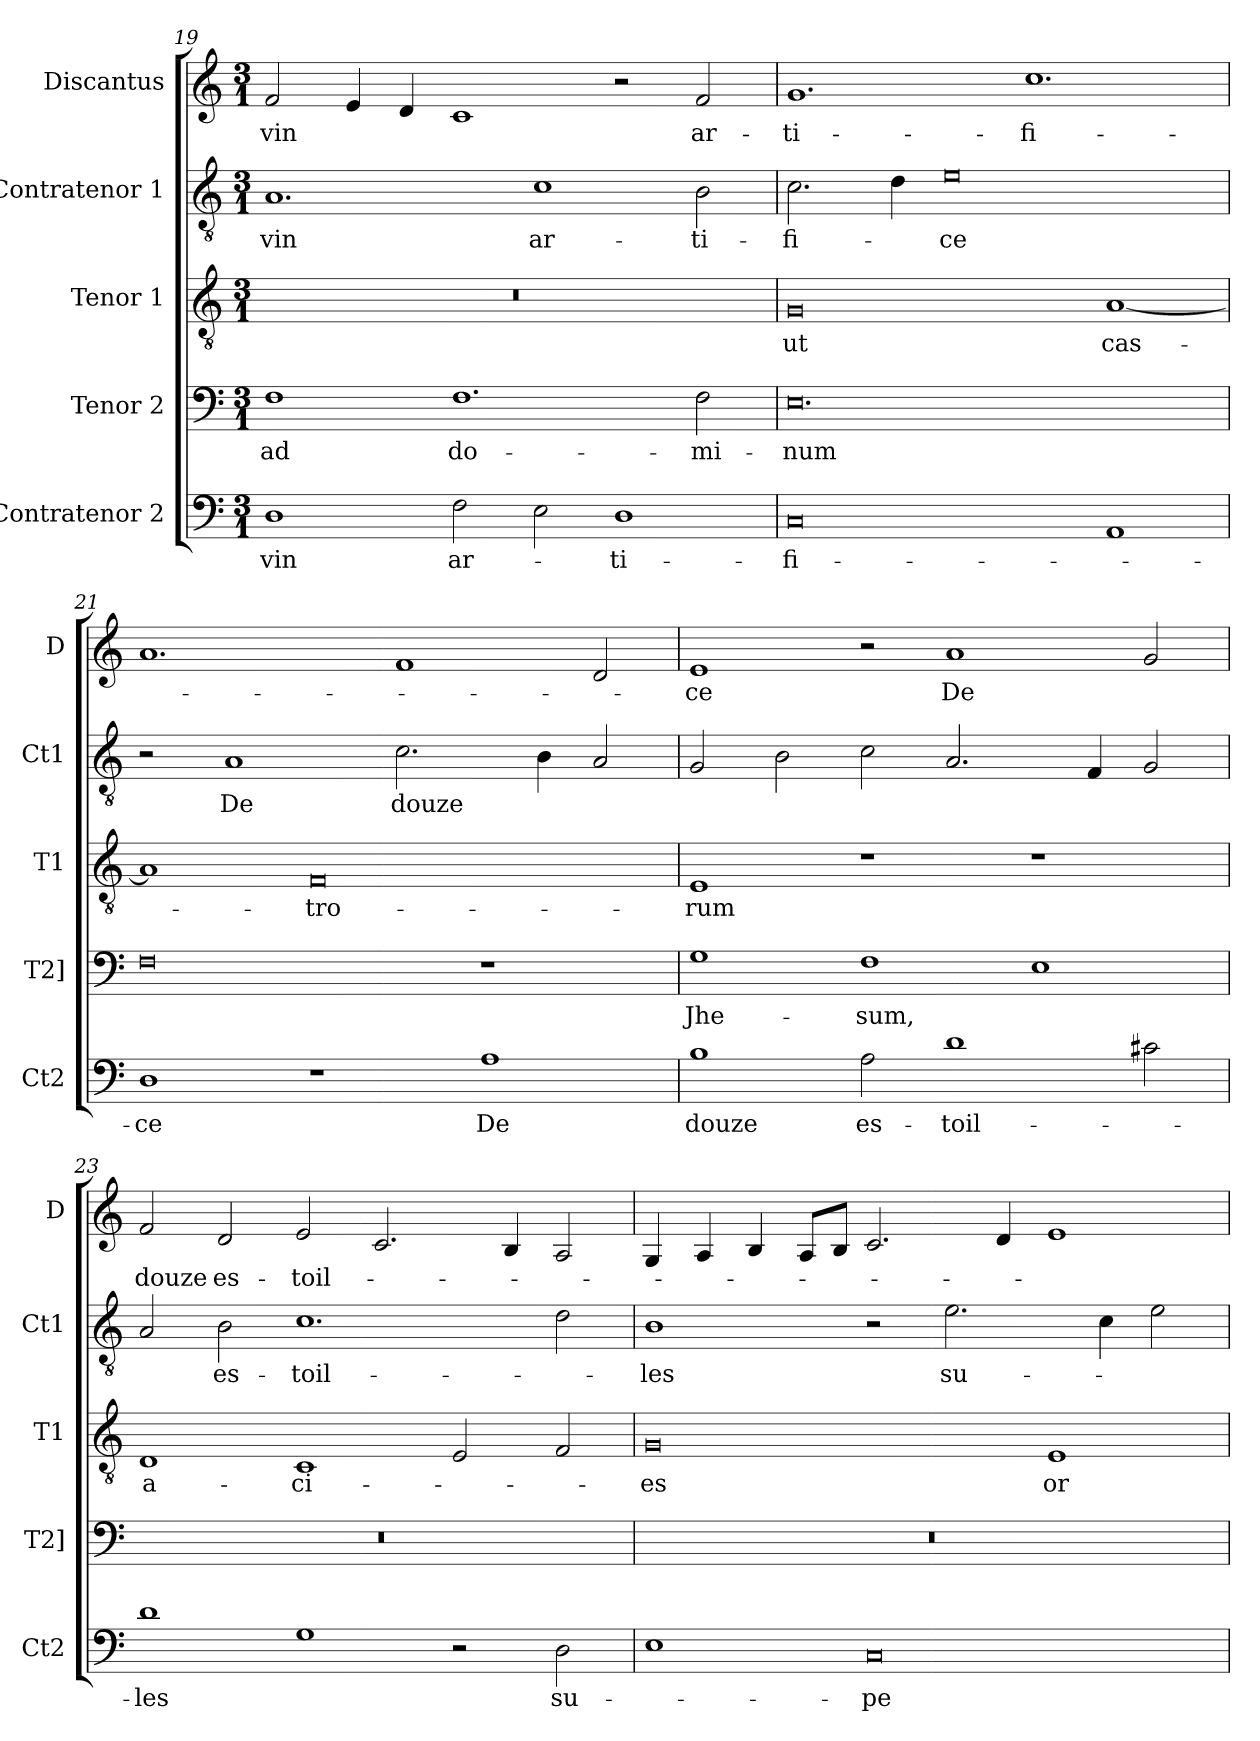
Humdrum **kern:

**kern	**text	**kern	**text	**kern	**text	**kern	**text	**kern	**text
*part5	*part5	*part4	*part4	*part3	*part3	*part2	*part2	*part1	*part1
*staff5	*staff5	*staff4	*staff4	*staff3	*staff3	*staff2	*staff2	*staff1	*staff1
*I"Contratenor 2	*	*I"Tenor 2	*	*I"Tenor 1	*	*I"Contratenor 1	*	*I"Discantus	*
*I'Ct2	*	*I'T2]	*	*I'T1	*	*I'Ct1	*	*I'D	*
*clefF4	*	*clefF4	*	*clefGv2	*	*clefGv2	*	*clefG2	*
*k[]	*	*k[]	*	*k[]	*	*k[]	*	*k[]	*
*M3/1	*	*M3/1	*	*M3/1	*	*M3/1	*	*M3/1	*
=19	=19	=19	=19	=19	=19	=19	=19	=19	=19
1D	-vin	1F	ad	0.r	.	1.A	-vin	2f	-vin
.	.	.	.	.	.	.	.	4e	.
.	.	.	.	.	.	.	.	4d	.
2F	ar-	1.F	do-	.	.	.	.	1c	.
2E	.	.	.	.	.	1c	ar-	.	.
1D	-ti-	.	.	.	.	.	.	2r	.
.	.	2F	-mi-	.	.	2B	-ti-	2f	ar-
=20	=20	=20	=20	=20	=20	=20	=20	=20	=20
0C	-fi-	0.E	-num	0G	ut	2.c	-fi-	1.g	-ti-
.	.	.	.	.	.	4d	.	.	.
.	.	.	.	.	.	0e	-ce	.	.
.	.	.	.	.	.	.	.	1.cc	-fi-
1AA	.	.	.	[1A	cas-	.	.	.	.
=21	=21	=21	=21	=21	=21	=21	=21	=21	=21
1D	-ce	0F	.	1A]	.	2r	.	1.a	.
.	.	.	.	.	.	1A	De	.	.
1r	.	.	.	0F	-tro-	.	.	.	.
.	.	.	.	.	.	2.c	douze	1f	.
1A	De	1r	.	.	.	.	.	.	.
.	.	.	.	.	.	4B	.	.	.
.	.	.	.	.	.	2A	.	2d	.
=22	=22	=22	=22	=22	=22	=22	=22	=22	=22
1B	douze	1G	Jhe-	1E	-rum	2G	.	1e	-ce
.	.	.	.	.	.	2B	.	.	.
2A	es-	1F	-sum,	1r	.	2c	.	2r	.
1d	-toil-	.	.	.	.	2.A	.	1a	De
.	.	1E	.	1r	.	.	.	.	.
.	.	.	.	.	.	4F	.	.	.
2c#X	.	.	.	.	.	2G	.	2g	.
=23	=23	=23	=23	=23	=23	=23	=23	=23	=23
1d	-les	0.r	.	1D	a-	2A	.	2f	douze
.	.	.	.	.	.	2B	es-	2d	es-
1G	.	.	.	1C	-ci-	1.c	-toil-	2e	-toil-
.	.	.	.	.	.	.	.	2.c	.
2r	.	.	.	2E	.	.	.	.	.
.	.	.	.	.	.	.	.	4B	.
2D	su-	.	.	2F	.	2d	.	2A	.
=24	=24	=24	=24	=24	=24	=24	=24	=24	=24
1E	.	0.r	.	0G	-es	1B	-les	4G	.
.	.	.	.	.	.	.	.	4A	.
.	.	.	.	.	.	.	.	4B	.
.	.	.	.	.	.	.	.	8A/L	.
.	.	.	.	.	.	.	.	8B/J	.
0C	-pe-	.	.	.	.	2r	.	2.c	.
.	.	.	.	.	.	2.e	su-	.	.
.	.	.	.	.	.	.	.	4d	.
.	.	.	.	1E	or-	.	.	1e	.
.	.	.	.	.	.	4c	.	.	.
.	.	.	.	.	.	2e	.	.	.
=	=	=	=	=	=	=	=	=	=
*-	*-	*-	*-	*-	*-	*-	*-	*-	*-
